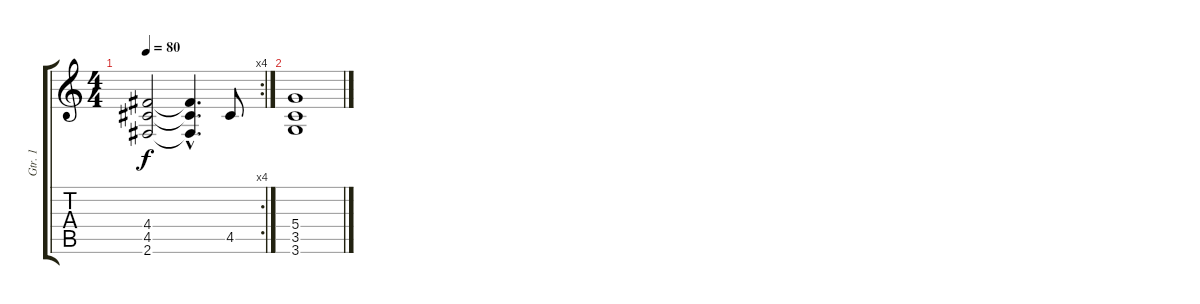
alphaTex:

\track ("Gtr. 1" "Gtr. 1") {instrument overdrivenguitar}
\staff {score tabs}
\tuning (E4 B3 G3 D3 A2 E2) {hide}
\rc 4
\ts (4 4)
\tempo 80
\clef g2
\ks c
(4.4 4.5 2.6).2{dy f} (4.4{hac t} 4.5{hac t} 2.6{hac t}).4{d} 4.5.8 |
(5.4 3.5 3.6).1
